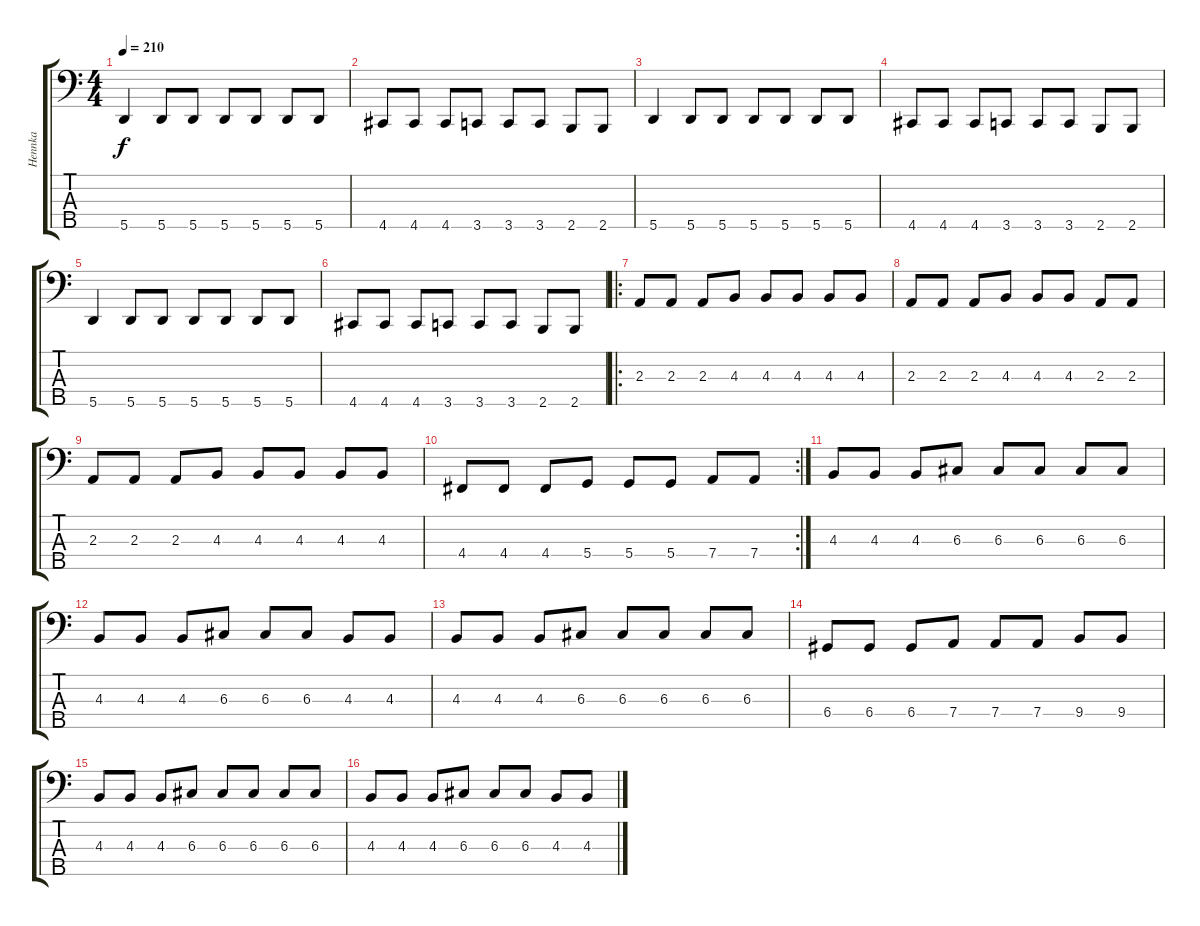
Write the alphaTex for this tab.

\track ("Hennka" "Hennka") {instrument electricbasspick}
\staff {score tabs}
\tuning (F2 C2 G1 D1 A0) {hide}
\ts (4 4)
\tempo 210
\clef f4
\ks c
5.5.4{dy f} 5.5.8 5.5.8 5.5.8 5.5.8 5.5.8 5.5.8 |
4.5.8 4.5.8 4.5.8 3.5.8 3.5.8 3.5.8 2.5.8 2.5.8 |
5.5.4 5.5.8 5.5.8 5.5.8 5.5.8 5.5.8 5.5.8 |
4.5.8 4.5.8 4.5.8 3.5.8 3.5.8 3.5.8 2.5.8 2.5.8 |
5.5.4 5.5.8 5.5.8 5.5.8 5.5.8 5.5.8 5.5.8 |
4.5.8 4.5.8 4.5.8 3.5.8 3.5.8 3.5.8 2.5.8 2.5.8 |
\ro
2.3.8 2.3.8 2.3.8 4.3.8 4.3.8 4.3.8 4.3.8 4.3.8 |
2.3.8 2.3.8 2.3.8 4.3.8 4.3.8 4.3.8 2.3.8 2.3.8 |
2.3.8 2.3.8 2.3.8 4.3.8 4.3.8 4.3.8 4.3.8 4.3.8 |
\rc 2
4.4.8 4.4.8 4.4.8 5.4.8 5.4.8 5.4.8 7.4.8 7.4.8 |
4.3.8 4.3.8 4.3.8 6.3.8 6.3.8 6.3.8 6.3.8 6.3.8 |
4.3.8 4.3.8 4.3.8 6.3.8 6.3.8 6.3.8 4.3.8 4.3.8 |
4.3.8 4.3.8 4.3.8 6.3.8 6.3.8 6.3.8 6.3.8 6.3.8 |
6.4.8 6.4.8 6.4.8 7.4.8 7.4.8 7.4.8 9.4.8 9.4.8 |
4.3.8 4.3.8 4.3.8 6.3.8 6.3.8 6.3.8 6.3.8 6.3.8 |
4.3.8 4.3.8 4.3.8 6.3.8 6.3.8 6.3.8 4.3.8 4.3.8
